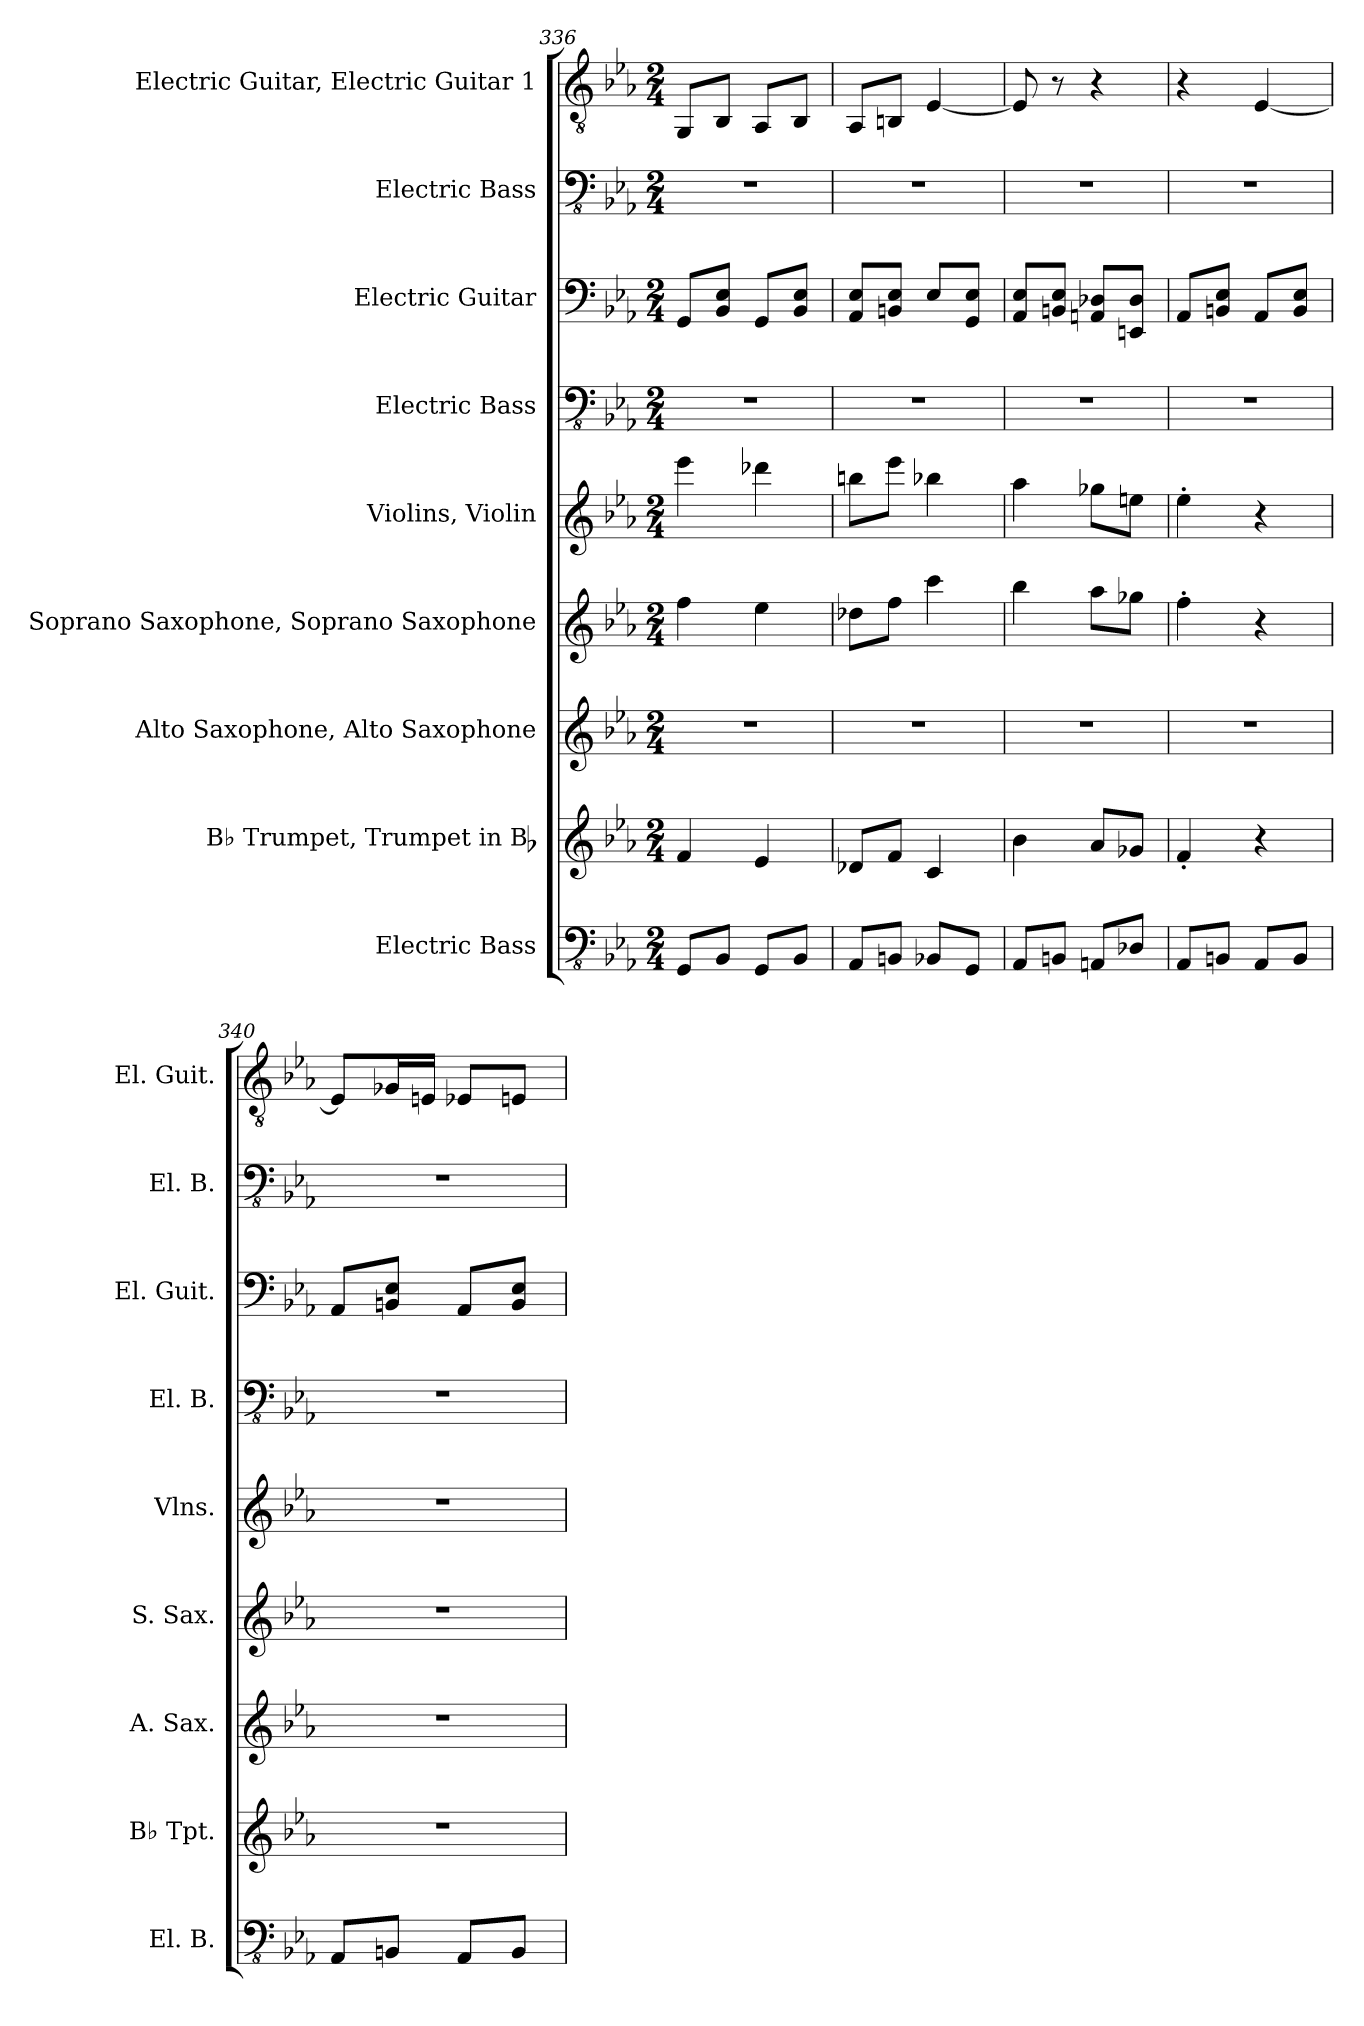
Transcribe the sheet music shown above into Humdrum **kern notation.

**kern	**kern	**kern	**kern	**kern	**kern	**kern	**kern	**kern
*part9	*part8	*part7	*part6	*part5	*part4	*part3	*part2	*part1
*staff9	*staff8	*staff7	*staff6	*staff5	*staff4	*staff3	*staff2	*staff1
*I"Electric Bass	*I"B♭ Trumpet, Trumpet in Bb	*I"Alto Saxophone, Alto Saxophone	*I"Soprano Saxophone, Soprano Saxophone	*I"Violins, Violin	*I"Electric Bass	*I"Electric Guitar	*I"Electric Bass	*I"Electric Guitar, Electric Guitar 1
*I'El. B.	*I'B♭ Tpt.	*I'A. Sax.	*I'S. Sax.	*I'Vlns.	*I'El. B.	*I'El. Guit.	*I'El. B.	*I'El. Guit.
*clefFv4	*clefG2	*clefG2	*clefG2	*clefG2	*clefFv4	*clefF4	*clefFv4	*clefGv2
*	*ITrd1c2	*ITrd5c9	*ITrd1c2	*	*	*	*	*
*k[b-e-a-]	*k[b-e-a-d-g-]	*k[b-e-a-d-g-c-]	*k[b-e-a-d-g-]	*k[b-e-a-]	*k[b-e-a-]	*k[b-e-a-]	*k[b-e-a-]	*k[b-e-a-]
*M2/4	*M2/4	*M2/4	*M2/4	*M2/4	*M2/4	*M2/4	*M2/4	*M2/4
=336	=336	=336	=336	=336	=336	=336	=336	=336
8GGG/L	4e-/	2r	4ee-\	4eee-\	2r	8GG/L	2r	8GG/L
8BBB-/J	.	.	.	.	.	8BB-/ 8E-/J	.	8BB-/J
8GGG/L	4d-/	.	4dd-\	4ddd-X\	.	8GG/L	.	8AA-/L
8BBB-/J	.	.	.	.	.	8BB-/ 8E-/J	.	8BB-/J
=337	=337	=337	=337	=337	=337	=337	=337	=337
8AAA-/L	8c-X/L	2r	8cc-X\L	8bbn\L	2r	8AA-/ 8E-/L	2r	8AA-/L
8BBBn/J	8e-/J	.	8ee-\J	8eee-\J	.	8BBn/ 8E-/J	.	8BBn/J
8BBB-X/L	4B-/	.	4bb-\	4bb-X\	.	8E-/L	.	[4E-/
8GGG/J	.	.	.	.	.	8GG/ 8E-/J	.	.
!!LO:PB:g=z
=338	=338	=338	=338	=338	=338	=338	=338	=338
8AAA-/L	4a-\	2r	4aa-\	4aa-\	2r	8AA-/ 8E-/L	2r	8E-/]
8BBBn/J	.	.	.	.	.	8BBn/ 8E-/J	.	8r
8AAAn/L	8g-/L	.	8gg-\L	8gg-X\L	.	8AAn/ 8D-X/L	.	4r
8DD-X/J	8f-X/J	.	8ff-X\J	8een\J	.	8EEn/ 8D-/J	.	.
=339	=339	=339	=339	=339	=339	=339	=339	=339
8AAA-/L	4e-'/	2r	4ee-'\	4ee-'\	2r	8AA-/L	2r	4r
8BBBn/J	.	.	.	.	.	8BBn/ 8E-/J	.	.
8AAA-/L	4r	.	4r	4r	.	8AA-/L	.	[4E-/
8BBB/J	.	.	.	.	.	8BB/ 8E-/J	.	.
=340	=340	=340	=340	=340	=340	=340	=340	=340
8AAA-/L	2r	2r	2r	2r	2r	8AA-/L	2r	8E-/L]
8BBBn/J	.	.	.	.	.	8BBn/ 8E-/J	.	16G-X/L
.	.	.	.	.	.	.	.	16En/JJ
8AAA-/L	.	.	.	.	.	8AA-/L	.	8E-X/L
8BBB/J	.	.	.	.	.	8BB/ 8E-/J	.	8En/J
=	=	=	=	=	=	=	=	=
*-	*-	*-	*-	*-	*-	*-	*-	*-
